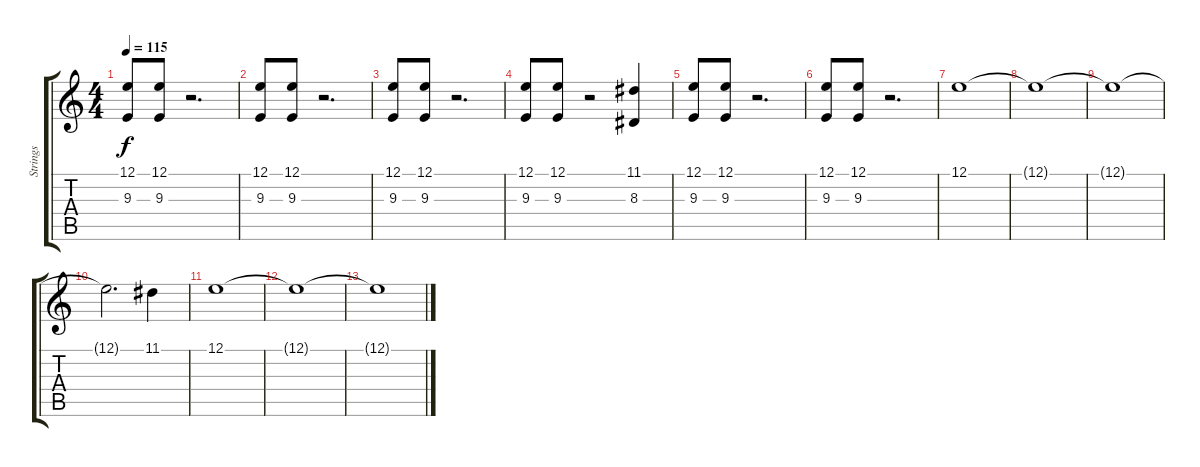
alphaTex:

\track ("Strings" "Strings") {instrument stringensemble1}
\staff {score tabs}
\tuning (E4 B3 G3 D3 A2 E2) {hide}
\ts (4 4)
\tempo 115
\clef g2
\ks c
(12.1 9.3).8{dy f} (12.1 9.3).8 r.2{d} |
(12.1 9.3).8 (12.1 9.3).8 r.2{d} |
(12.1 9.3).8 (12.1 9.3).8 r.2{d} |
(12.1 9.3).8 (12.1 9.3).8 r.2 (11.1 8.3).4 |
(12.1 9.3).8 (12.1 9.3).8 r.2{d} |
(12.1 9.3).8 (12.1 9.3).8 r.2{d} |
12.1.1 |
12.1{t}.1 |
12.1{t}.1 |
12.1{t}.2{d} 11.1.4 |
12.1.1 |
12.1{t}.1 |
12.1{t}.1
